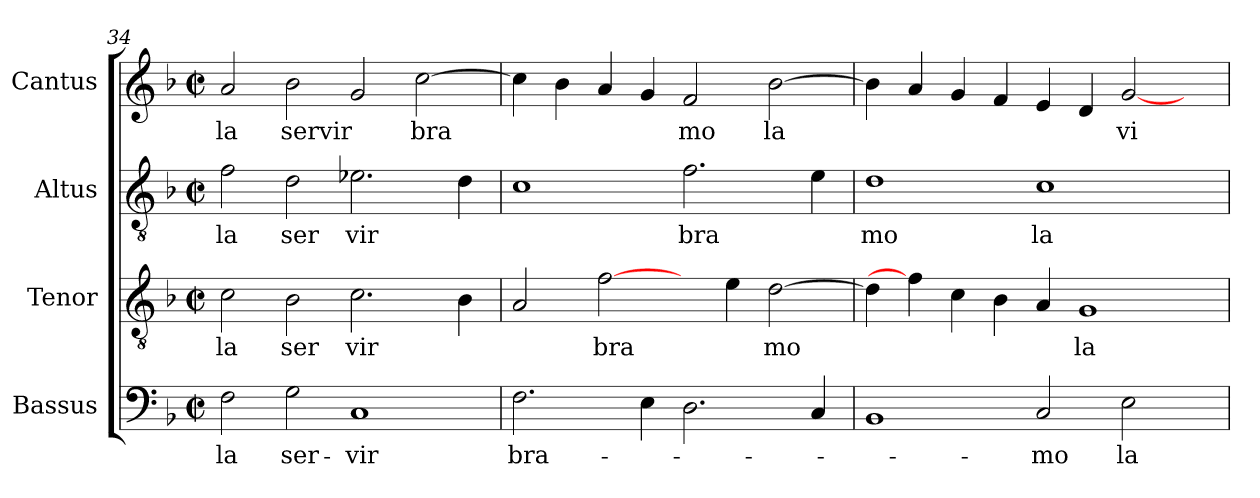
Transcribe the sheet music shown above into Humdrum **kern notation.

**kern	**text	**kern	**text	**kern	**text	**kern	**text
*part4	*part4	*part3	*part3	*part2	*part2	*part1	*part1
*staff4	*staff4	*staff3	*staff3	*staff2	*staff2	*staff1	*staff1
*I"Bassus	*	*I"Tenor	*	*I"Altus	*	*I"Cantus	*
*clefF4	*	*clefGv2	*	*clefGv2	*	*clefG2	*
*k[b-]	*	*k[b-]	*	*k[b-]	*	*k[b-]	*
*F:	*	*F:	*	*F:	*	*F:	*
*M2/2	*	*M2/2	*	*M2/2	*	*M2/2	*
*met(c|)	*	*met(c|)	*	*met(c|)	*	*met(c|)	*
=34	=34	=34	=34	=34	=34	=34	=34
!	!LO:LY:b:cj	!	!LO:LY:b:cj	!	!LO:LY:b:cj	!	!LO:LY:b:cj
2F\	-la	2c\	la	2f\	la	2a/	la
!	!LO:LY:b:cj	!	!LO:LY:b:cj	!	!LO:LY:b:cj	!	!LO:LY:b
2G\	ser-	2B-\	ser	2d\	ser	2b-\	servir
!	!LO:LY:b:cj	!	!LO:LY:b	!	!LO:LY:b	!	!
1C	-vir	2.c\	vir	2.e-\	vir	2g/	.
!	!	!	!	!	!	!	!LO:LY:b
.	.	.	.	.	.	[>2cc\	bra
.	.	4B-\	.	4d\	.	.	.
=35	=35	=35	=35	=35	=35	=35	=35
!	!LO:LY:b	!	!	!	!	!	!
2.F\	bra-	2A/	.	1c	.	4cc\]	.
.	.	.	.	.	.	4b-\	.
!	!	!	!LO:LY:b	!	!	!	!
.	.	[2f\	bra	.	.	4a/	.
4E\	.	.	.	.	.	4g/	.
!	!	!	!	!	!LO:LY:b	!	!LO:LY:b:cj
2.D\	.	4ryy	.	2.f\	bra	2f/	mo
.	.	4e\	.	.	.	.	.
!	!	!	!LO:LY:b	!	!	!	!LO:LY:b:cj
.	.	[>2d\	mo	.	.	[>2b-\	la
4C/	.	.	.	4e\	.	.	.
=36	=36	=36	=36	=36	=36	=36	=36
!	!	!	!	!	!LO:LY:b:cj	!	!
1BB-	.	4d\]	.	1d	mo	4b-\]	.
.	.	4f\]	.	.	.	4a/	.
.	.	4c\	.	.	.	4g/	.
.	.	4B-\	.	.	.	4f/	.
!	!LO:LY:b:cj	!	!	!	!LO:LY:b:cj	!	!
2C/	-mo	4A/	.	1c	la	4e/	.
!	!	!	!LO:LY:b:cj	!	!	!	!
.	.	1G	la	.	.	4d/	.
!	!LO:LY:b:cj	!	!	!	!	!	!LO:LY:b:cj
2E\	la	.	.	.	.	[>2g/	vi
4ryy	.	.	.	4ryy	.	4ryy	.
=	=	=	=	=	=	=	=
*-	*-	*-	*-	*-	*-	*-	*-
